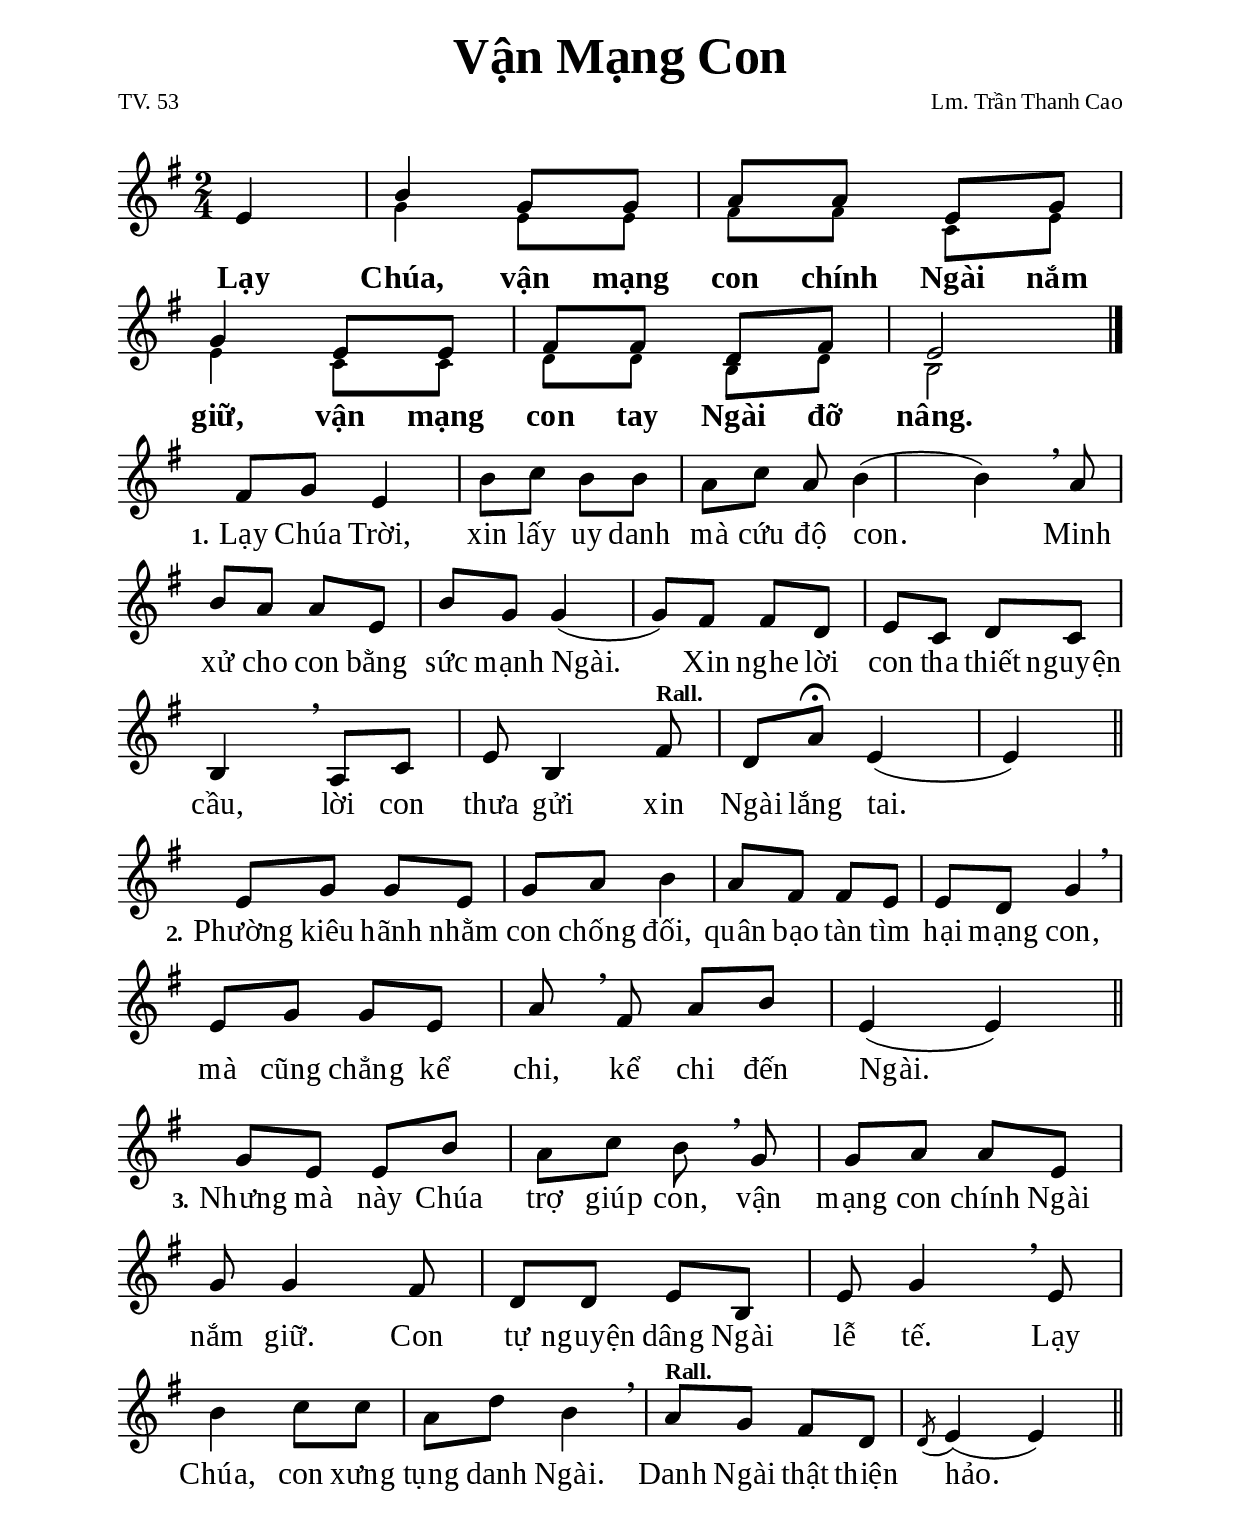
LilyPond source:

% Cài đặt chung
\version "2.20.0"
\include "english.ly"

\header {
  title = \markup { \fontsize #3 "Vận Mạng Con" }
  poet = "TV. 53"
  composer = "Lm. Trần Thanh Cao"
  arranger = " "
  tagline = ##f
}

\paper {
  #(set-paper-size "a4")
  top-margin = 15\mm
  bottom-margin = 15\mm
  left-margin = 20\mm
  right-margin = 20\mm
  indent = #0
  #(define fonts
    (make-pango-font-tree
      "Liberation Serif"
      "Liberation Serif"
      "Liberation Serif"
      (/ 20 20)))
  page-count = #1
}

% Nhạc điệp khúc
nhacDiepKhucSop = \relative c' {
  \partial 4 e4 |
  b' g8 g |
  a a e g |
  g4 e8 e |
  fs fs d fs |
  e2 \bar "|."
}

nhacDiepKhucBass = \relative c'' {
  \skip 4
  g4  e8 e |
  fs fs c e |
  e4 c8 c |
  d d b d |
  b2
}

% Nhạc phiên khúc
nhacPhienKhucMot = \relative c' {
  fs8 g e4 b'8 c b b a c a b4 (b) \breathe
  a8 b a a e b' g g4 (g8)
  fs8 fs d e c d c b4 \breathe
  a8 c e b4
  \tempo "Rall." fs'8 d a' \fermata e4 (e) \bar "||"
}

nhacPhienKhucHai = \relative c' {
  e8 g g e g a b4
  a8 fs fs e e d g4 \breathe
  e8 g g e a \breathe
  fs8 a b e,4 (e) \bar "||"
}

nhacPhienKhucBa = \relative c'' {
  g8 e e b' a c b \breathe
  g g a a e g g4
  fs8 d d e b e g4 \breathe
  e8 b'4 c8 c a d b4 \breathe
  \tempo "Rall." a8 g fs d
  \acciaccatura d8 e4 (e) \bar "||"
}

% Lời điệp khúc
loiDiepKhuc = \lyricmode {
  Lạy Chúa, vận mạng con chính Ngài nắm giữ,
  vận mạng con tay Ngài đỡ nâng.
}

% Lời phiên khúc
loiPhienKhucMot = \lyricmode {
  \set stanza = #"1."
  Lạy Chúa Trời, xin lấy uy danh mà cứu độ con.
  Minh xử cho con bằng sức mạnh Ngài.
  Xin nghe lời con tha thiết nguyện cầu,
  lời con thưa gửi xin Ngài lắng tai.
}

loiPhienKhucHai = \lyricmode {
  \set stanza = #"2."
  Phường kiêu hãnh nhằm con chống đối,
  quân bạo tàn tìm hại mạng con,
  mà cũng chẳng kể chi, kể chi đến Ngài.
}

loiPhienKhucBa = \lyricmode {
  \set stanza = #"3."
  Nhưng mà này Chúa trợ giúp con,
  vận mạng con chính Ngài nắm giữ.
  Con tự nguyện dâng Ngài lễ tế.
  Lạy Chúa, con xưng tụng danh Ngài.
  Danh Ngài thật thiện hảo.
}


% Dàn trang
\score {
  \new ChoirStaff <<
    \new Staff = diepKhuc \with {
        \consists "Merge_rests_engraver"
        \magnifyStaff #(magstep +1)
      }
      <<
      \new Voice = beSop {
        \voiceOne \key g \major \time 2/4 \nhacDiepKhucSop
      }
      \new Voice = beBas {
        \override NoteHead.font-size = #-2
        \voiceTwo \key g \major \time 2/4 \nhacDiepKhucBass
      }
    >>
    \new Lyrics \lyricsto beSop \loiDiepKhuc
  >>
  \layout {
    \override Lyrics.LyricText.font-series = #'bold
    \override Lyrics.LyricText.font-size = #+3
    \override Lyrics.LyricSpace.minimum-distance = #4.0
    \override Score.BarNumber.break-visibility = ##(#f #f #f)
  }
}

\score {
  \new ChoirStaff <<
    \new Staff = phienKhuc \with {
        \magnifyStaff #(magstep +1)
      }
      <<
      \new Voice = beSop {
        \key g \major \time 2/4 \nhacPhienKhucMot
      }
    >>
    \new Lyrics \lyricsto beSop \loiPhienKhucMot
  >>
  \layout {
    \override Staff.TimeSignature.transparent = ##t
    \override Lyrics.LyricText.font-size = #+3
    \override Lyrics.LyricSpace.minimum-distance = #0.5
    \override Score.BarNumber.break-visibility = ##(#f #f #f)
    \set Score.barAlways = ##t
    \set Score.defaultBarType = ""
  } 
}

\score {
  \new ChoirStaff <<
    \new Staff = phienKhuc \with {
        \magnifyStaff #(magstep +1)
      }
      <<
      \new Voice = beSop {
        \key g \major \time 2/4 \nhacPhienKhucHai
      }
    >>
    \new Lyrics \lyricsto beSop \loiPhienKhucHai
  >>
  \layout {
    \override Staff.TimeSignature.transparent = ##t
    \override Lyrics.LyricText.font-size = #+3
    \override Lyrics.LyricSpace.minimum-distance = #0.5
    \override Score.BarNumber.break-visibility = ##(#f #f #f)
    \set Score.barAlways = ##t
    \set Score.defaultBarType = ""
  } 
}

\score {
  \new ChoirStaff <<
    \new Staff = phienKhuc \with {
        \magnifyStaff #(magstep +1)
      }
      <<
      \new Voice = beSop {
        \key g \major \time 2/4 \nhacPhienKhucBa
      }
    >>
    \new Lyrics \lyricsto beSop \loiPhienKhucBa
  >>
  \layout {
    \override Staff.TimeSignature.transparent = ##t
    \override Lyrics.LyricText.font-size = #+3
    \override Lyrics.LyricSpace.minimum-distance = #0.5
    \override Score.BarNumber.break-visibility = ##(#f #f #f)
    \set Score.barAlways = ##t
    \set Score.defaultBarType = ""
  } 
}

